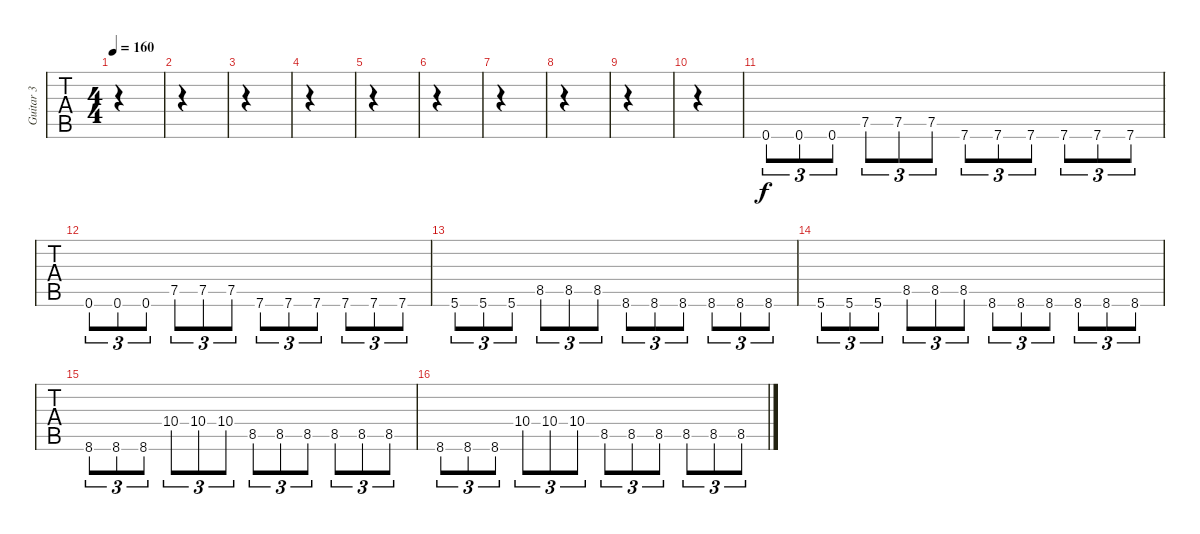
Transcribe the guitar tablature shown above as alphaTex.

\track ("Guitar 3" "Guitar 3") {instrument distortionguitar}
\staff {tabs}
\tuning (D4 A3 F3 C3 G2 C2) {hide}
\ts (4 4)
\tempo 160
\clef g2
\ks c
|
|
|
|
|
|
|
|
|
|
0.6.8{tu (3 2)} 0.6.8{tu (3 2)} 0.6.8{tu (3 2)} 7.5.8{tu (3 2)} 7.5.8{tu (3 2)} 7.5.8{tu (3 2)} 7.6.8{tu (3 2)} 7.6.8{tu (3 2)} 7.6.8{tu (3 2)} 7.6.8{tu (3 2)} 7.6.8{tu (3 2)} 7.6.8{tu (3 2)} |
0.6.8{tu (3 2)} 0.6.8{tu (3 2)} 0.6.8{tu (3 2)} 7.5.8{tu (3 2)} 7.5.8{tu (3 2)} 7.5.8{tu (3 2)} 7.6.8{tu (3 2)} 7.6.8{tu (3 2)} 7.6.8{tu (3 2)} 7.6.8{tu (3 2)} 7.6.8{tu (3 2)} 7.6.8{tu (3 2)} |
5.6.8{tu (3 2)} 5.6.8{tu (3 2)} 5.6.8{tu (3 2)} 8.5.8{tu (3 2)} 8.5.8{tu (3 2)} 8.5.8{tu (3 2)} 8.6.8{tu (3 2)} 8.6.8{tu (3 2)} 8.6.8{tu (3 2)} 8.6.8{tu (3 2)} 8.6.8{tu (3 2)} 8.6.8{tu (3 2)} |
5.6.8{tu (3 2)} 5.6.8{tu (3 2)} 5.6.8{tu (3 2)} 8.5.8{tu (3 2)} 8.5.8{tu (3 2)} 8.5.8{tu (3 2)} 8.6.8{tu (3 2)} 8.6.8{tu (3 2)} 8.6.8{tu (3 2)} 8.6.8{tu (3 2)} 8.6.8{tu (3 2)} 8.6.8{tu (3 2)} |
8.6.8{tu (3 2)} 8.6.8{tu (3 2)} 8.6.8{tu (3 2)} 10.4.8{tu (3 2)} 10.4.8{tu (3 2)} 10.4.8{tu (3 2)} 8.5.8{tu (3 2)} 8.5.8{tu (3 2)} 8.5.8{tu (3 2)} 8.5.8{tu (3 2)} 8.5.8{tu (3 2)} 8.5.8{tu (3 2)} |
8.6.8{tu (3 2)} 8.6.8{tu (3 2)} 8.6.8{tu (3 2)} 10.4.8{tu (3 2)} 10.4.8{tu (3 2)} 10.4.8{tu (3 2)} 8.5.8{tu (3 2)} 8.5.8{tu (3 2)} 8.5.8{tu (3 2)} 8.5.8{tu (3 2)} 8.5.8{tu (3 2)} 8.5.8{tu (3 2)}
